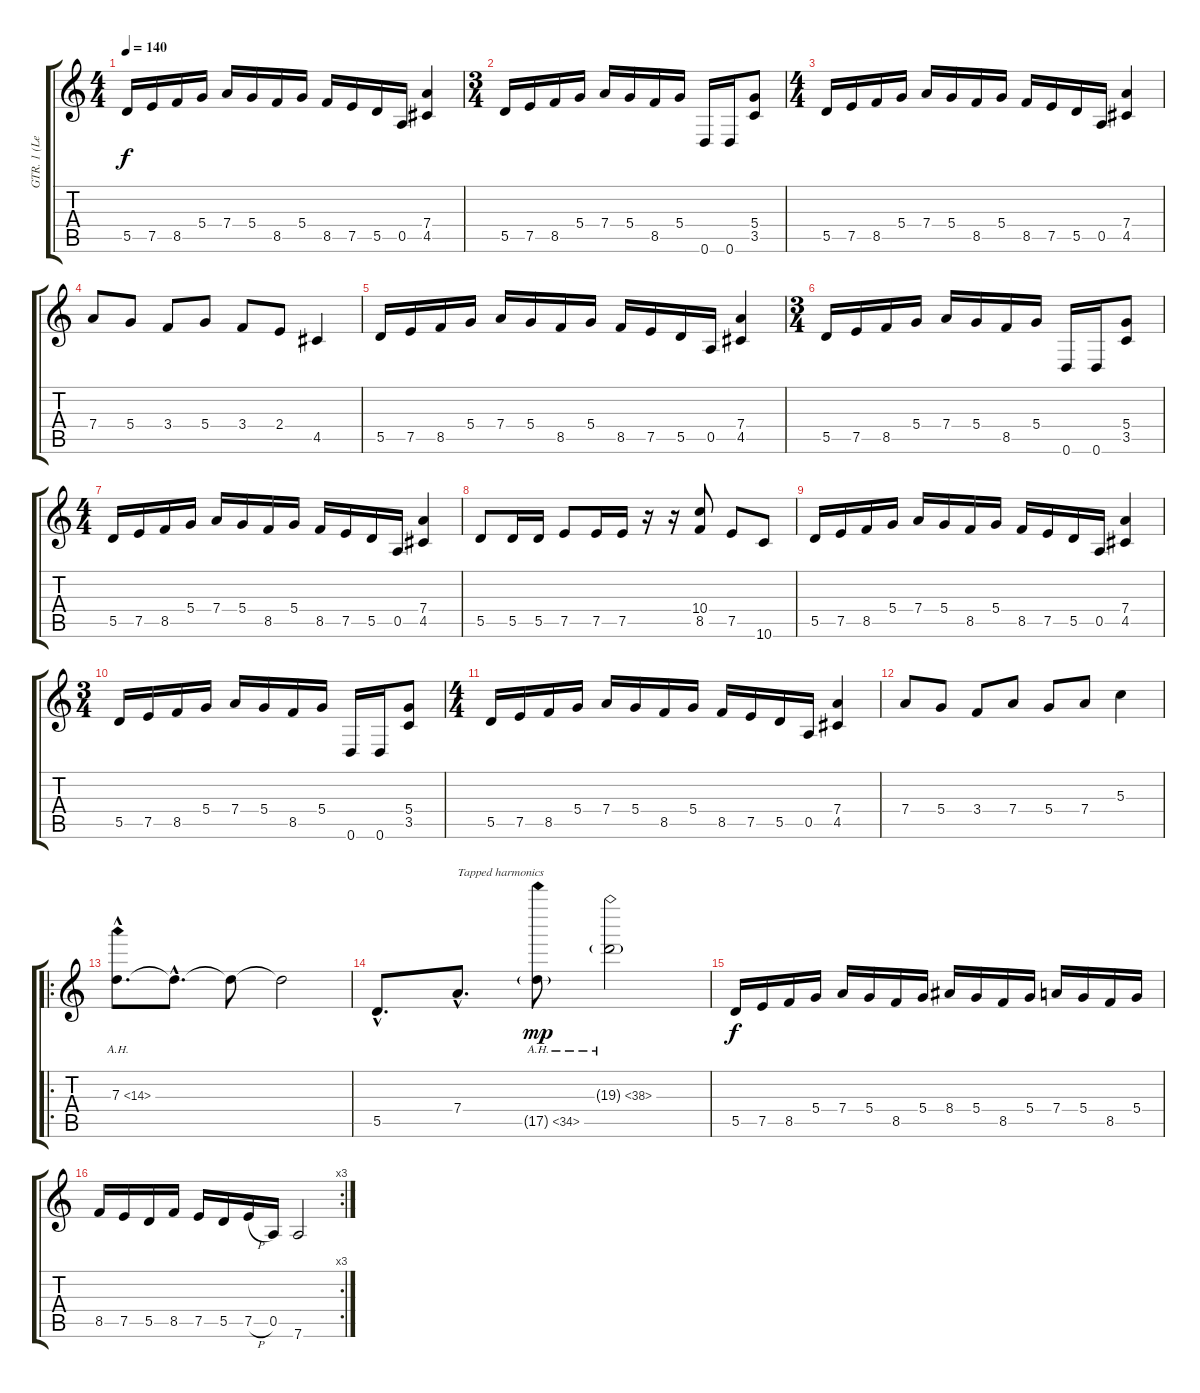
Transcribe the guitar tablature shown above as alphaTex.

\track ("GTR. 1 (Lead)" "GTR. 1 (Le") {instrument distortionguitar}
\staff {score tabs}
\tuning (E4 B3 G3 D3 A2 D2) {hide}
\ts (4 4)
\tempo 140
\clef g2
\ks c
5.5.16{dy f} 7.5.16 8.5.16 5.4.16 7.4.16 5.4.16 8.5.16 5.4.16 8.5.16 7.5.16 5.5.16 0.5.16 (7.4 4.5).4 |
\ts (3 4)
5.5.16 7.5.16 8.5.16 5.4.16 7.4.16 5.4.16 8.5.16 5.4.16 0.6.16 0.6.16 (5.4 3.5).8 |
\ts (4 4)
5.5.16 7.5.16 8.5.16 5.4.16 7.4.16 5.4.16 8.5.16 5.4.16 8.5.16 7.5.16 5.5.16 0.5.16 (7.4 4.5).4 |
7.4.8 5.4.8 3.4.8 5.4.8 3.4.8 2.4.8 4.5.4 |
5.5.16 7.5.16 8.5.16 5.4.16 7.4.16 5.4.16 8.5.16 5.4.16 8.5.16 7.5.16 5.5.16 0.5.16 (7.4 4.5).4 |
\ts (3 4)
5.5.16 7.5.16 8.5.16 5.4.16 7.4.16 5.4.16 8.5.16 5.4.16 0.6.16 0.6.16 (5.4 3.5).8 |
\ts (4 4)
5.5.16 7.5.16 8.5.16 5.4.16 7.4.16 5.4.16 8.5.16 5.4.16 8.5.16 7.5.16 5.5.16 0.5.16 (7.4 4.5).4 |
5.5.8 5.5.16 5.5.16 7.5.8 7.5.16 7.5.16 r.16 r.16 (10.4 8.5).8 7.5.8 10.6.8 |
5.5.16 7.5.16 8.5.16 5.4.16 7.4.16 5.4.16 8.5.16 5.4.16 8.5.16 7.5.16 5.5.16 0.5.16 (7.4 4.5).4 |
\ts (3 4)
5.5.16 7.5.16 8.5.16 5.4.16 7.4.16 5.4.16 8.5.16 5.4.16 0.6.16 0.6.16 (5.4 3.5).8 |
\ts (4 4)
5.5.16 7.5.16 8.5.16 5.4.16 7.4.16 5.4.16 8.5.16 5.4.16 8.5.16 7.5.16 5.5.16 0.5.16 (7.4 4.5).4 |
7.4.8 5.4.8 3.4.8 7.4.8 5.4.8 7.4.8 5.3.4 |
\ro
7.3{ah 7 hac}.8{d} 7.3{hac t}.8{d} 7.3{t}.8 7.3{t}.2 |
5.5{hac}.8{d} 7.4{hac}.8{d txt "Tapped harmonics"} 17.5{ah 17 g}.8{dy mp} 19.3{ah 19 g}.2 |
5.5.16{dy f} 7.5.16 8.5.16 5.4.16 7.4.16 5.4.16 8.5.16 5.4.16 8.4.16 5.4.16 8.5.16 5.4.16 7.4.16 5.4.16 8.5.16 5.4.16 |
\rc 3
8.5.16 7.5.16 5.5.16 8.5.16 7.5.16 5.5.16 7.5{h}.16 0.5.16 7.6.2
